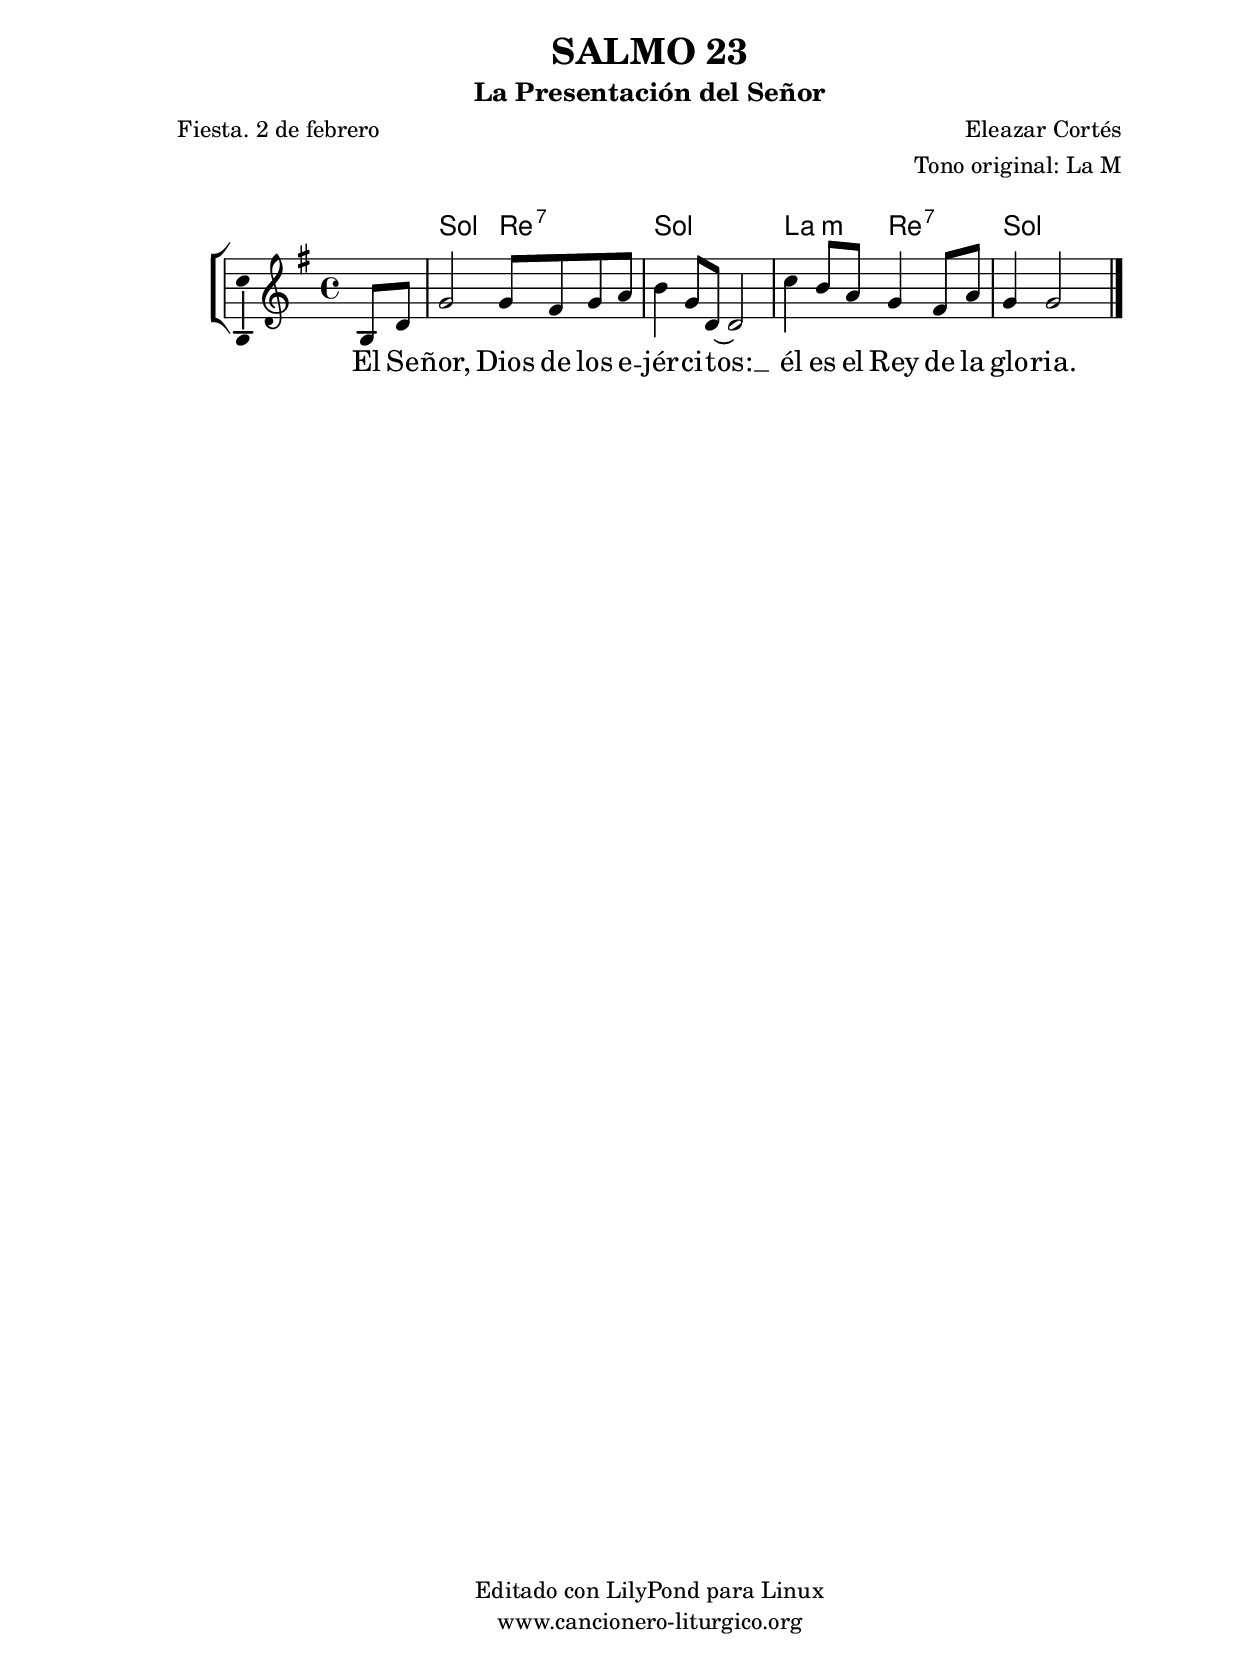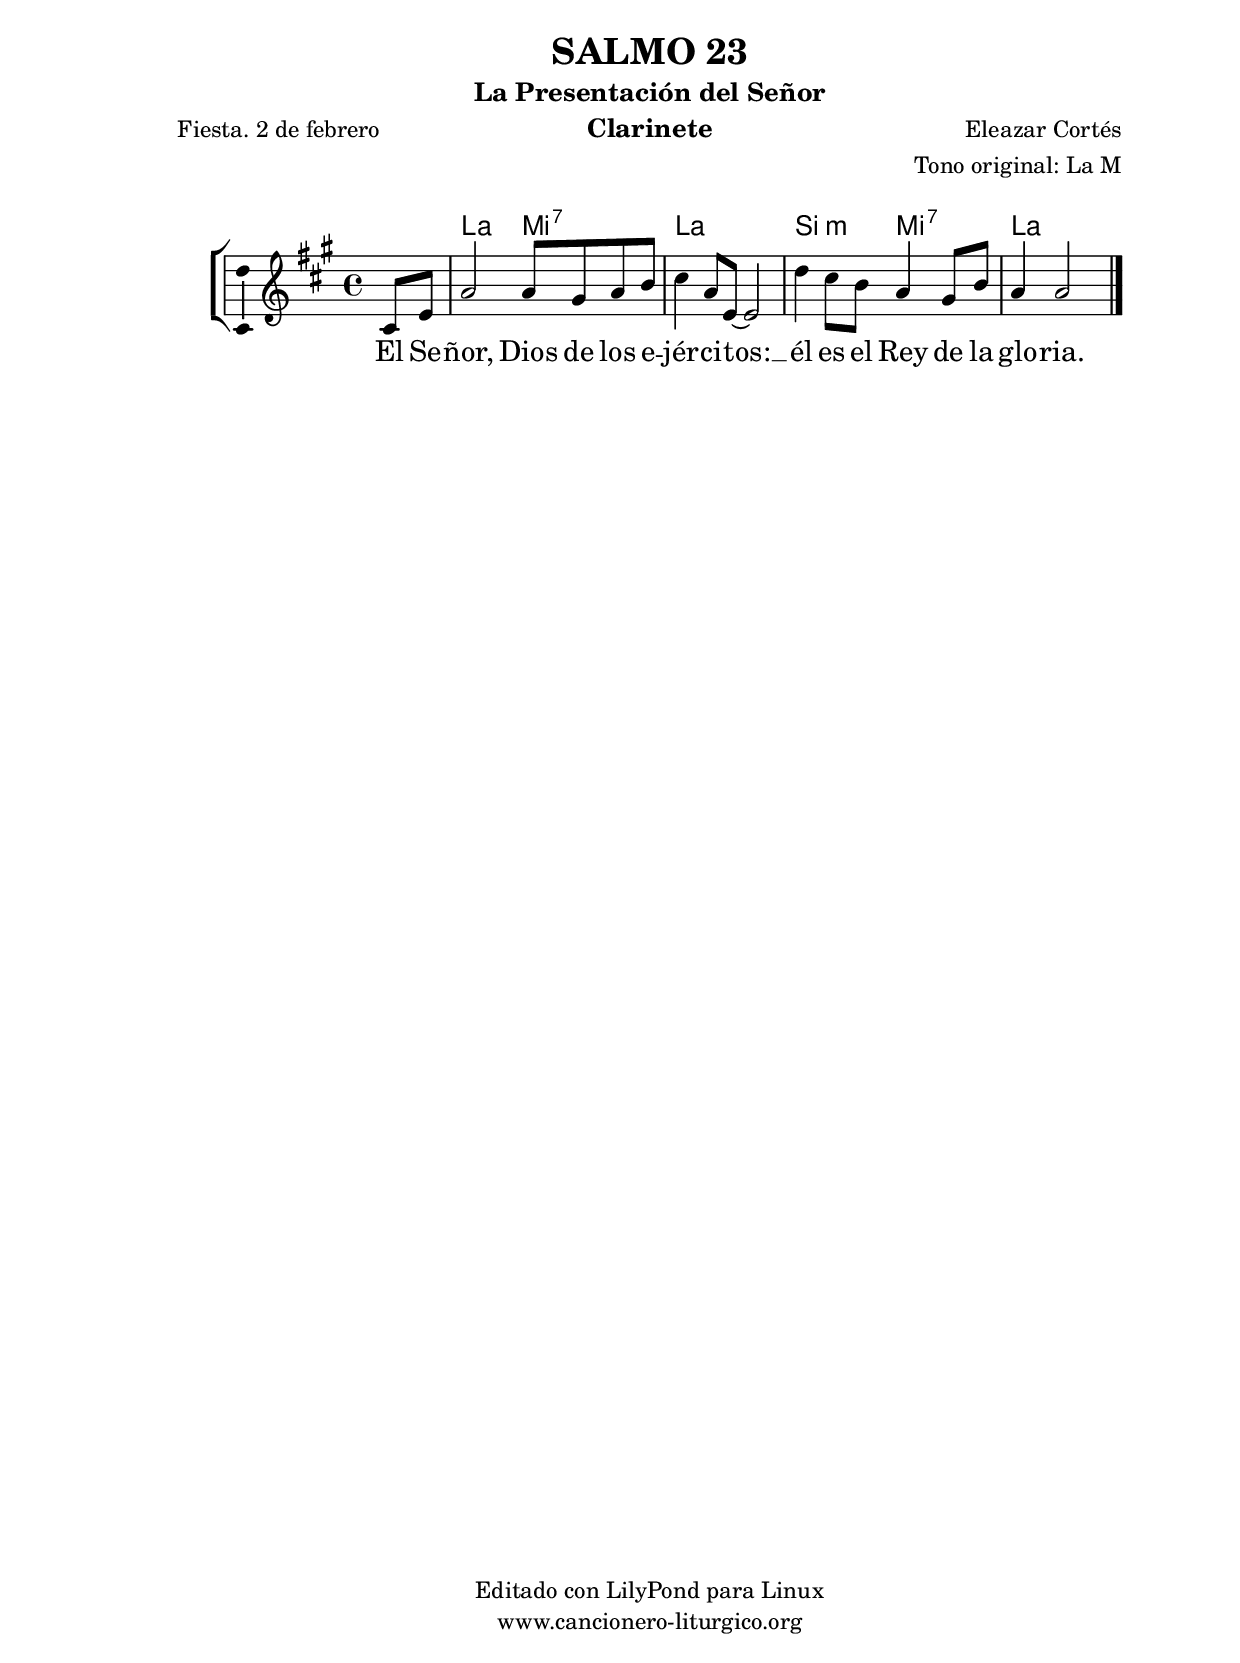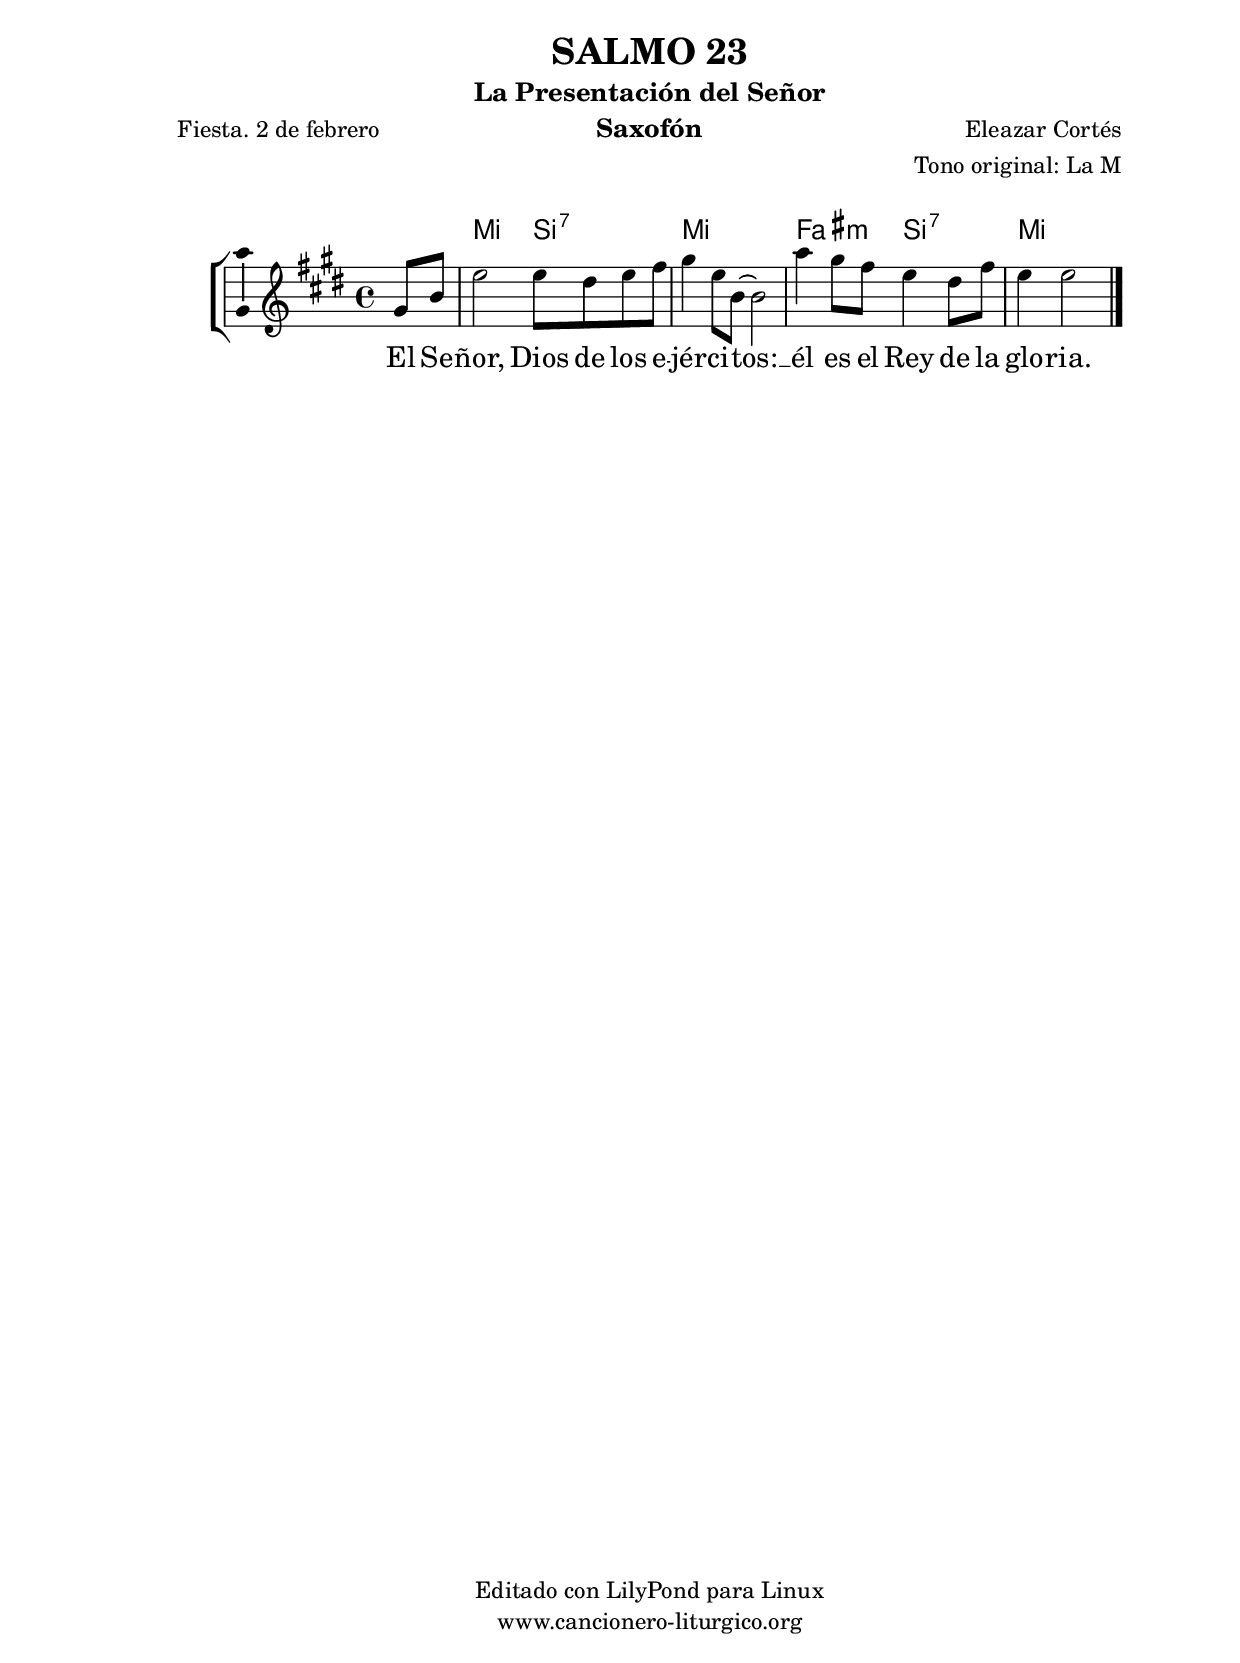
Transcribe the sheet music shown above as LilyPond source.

%
%para convertir .midi en .wav:
%timidity filename.midi -Ow -o finename.wav
%
%
%Para convertir de .wav a .mp3:
%lame -h -m j filename.wav
%
%
%para escuchar el midi:
%timidity nombrefichero.midi
%


%versión de lilypond para la que se ha escrito esta partitura:
\version "2.16.0"

	%Tamaño papel
	#(set-default-paper-size "a4")
	%Tamaño partitura
	#(set-global-staff-size 20)
	%No responde al pulsar sobre una nota
	#(ly:set-option 'point-and-click #f)

%parámetros del encabezamiento:
\header {
	title = "SALMO 23"
	subtitle = "La Presentación del Señor"
	composer = "Eleazar Cortés"
	poet = "Fiesta. 2 de febrero"
	meter = ""
	arranger = "Tono original: La M"
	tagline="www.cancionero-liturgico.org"
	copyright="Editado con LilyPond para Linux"
	}

%parámetros asociados al papel:
\paper  {
	oddHeaderMarkup = \markup {\fill-line { \on-the-fly #not-first-page \fromproperty #'header:title \on-the-fly #not-first-page \fromproperty #'header:composer }}
	evenHeaderMarkup = \markup {\fill-line { \fromproperty #'header:composer \fromproperty #'header:title }}
	#(set-paper-size "a4")
	print-page-number = ##f
	first-page-number = 1
	print-first-page-number = ##f
%	head-separation = 3.0 \cm
	top-margin = 2.0 \cm
	bottom-margin = 0.5\cm
%%%	bottom-margin = -1.0\cm
	left-margin = 3.0 \cm
	line-width = 16.0 \cm 
	indent = 8\mm
	interscoreline = 2.\mm
	between-system-space = 15\mm
%	para que las partituras no llenen la hoja:
	ragged-bottom = ##t
%	idem para la última hoja:
	ragged-last-bottom = ##f
%	para que las partituras llenen el ancho del papel:
	ragged-last = ##f
	after-title-space = 2.5 \cm
%page-count=1
%system-count=8

	%Flexible Vertical Spacing
%	markup-markup-spacing =
%	#'((basic-distance . 15) (minimum-distance . 15) (padding . 3))
	markup-system-spacing =
	#'((basic-distance . 15) (minimum-distance . 15) (padding . 3))
	system-system-spacing =
	#'((basic-distance . 15) (minimum-distance . 15) (padding . 3))
	score-system-spacing =
	#'((basic-distance . 15) (minimum-distance . 15) (padding . 5))
%	top-system-spacing = % header
%	#'((basic-distance . 8) (minimum-distance . 0) (padding . 3))
%	top-markup-spacing =
%	#'((basic-distance . 20) (minimum-distance . 20) (padding . 3))
	last-bottom-spacing = % footer
	#'((basic-distance . 5) (minimum-distance . 5) (padding . 3))
%	score-markup-spacing =
%	#'((basic-distance . 16) (minimum-distance . 13) (padding . 3))

	}


%parámetros que afectan a toda la partitura:
global =  {
	%clave de sol (G):
	\clef G
	%armadura:
	\transpose a g
	\key a \major
	\tempo 4=90
	\set Score.tempoHideNote = ##t
	}


acordes = {
	\italianChords
	\chordmode {
	\transpose a g
{

s4
a2 e:7 a s b:m e:7 a s

	}
	}
}

melodia = 
	\transpose a g
{
	\relative c'{

\time 4/4

\partial4 cis8 e
a2 a8 gis a b
cis4 a8 e~e2
d'4 cis8 b a4 gis8 b
a4 a2 s4

	\bar "|."
	}
	}


texto = \lyricmode {
El Se -- ñor, Dios de los e -- jér -- ci -- tos: __ él es el Rey de la glo -- ria.
	}


acordesStaff = \context ChordNames = acordesStaff <<
	\set chordChanges = ##t
	\acordes
	>>


vozStaff = \context Voice = vozStaff
\with {\consists "Ambitus_engraver"}
<<
%	\set Staff.instrumentName = ""
%	\set Staff.shortInstrumentName = ""
%	\set Staff.midiInstrument = #"clarinet"
%	\set Staff.midiInstrument = #"cello"
%	\set Staff.midiInstrument = #"flute"
	\set Staff.midiInstrument = #"electric guitar (jazz)"
%	\set Staff.midiInstrument = #"english horn"
%	\set Staff.midiInstrument = #"violin"
%	\set Staff.midiInstrument = #"glockenspiel"
	\set Staff.midiMinimumVolume = #0.7
	\set Staff.midiMaximumVolume = #0.9
	\global
	\melodia
	>>


textoStaff = \context Lyrics = textoStaff <<
	\lyricsto vozStaff \texto
	>>

\book {
	\score {
		\context ChoirStaff {
			\override StaffGroup.SystemStartBracket #'collapse-height = #1
			\override Score.SystemStartBar #'collapse-height = #1
			<<
			\acordesStaff
			\vozStaff
			\textoStaff
			>>
			}
		\layout {
	    		\context {
				\Lyrics
				\override LyricText #'font-size = #2
				}
	   		 \context {
				\Score
				%fontSize = #3
				\override StaffSymbol #'staff-space = #(magstep +3)
				%\override Beam #'thickness = #0.55
				%\override SpacingSpanner #'spacing-increment = #1.0
				%\override Slur #'height-limit = #1.5
				}
			}
		}
	\score {
		\unfoldRepeats
		\context ChoirStaff {
			<<
			\acordesStaff
			\vozStaff
			>>
			}
		\midi {
	  		\context {
	  			\Score
				tempoWholesPerMinute = #(ly:make-moment 70 4)
				}
			}
		}
	}

%Partitura para clarinete
#(define output-suffix "C")
\book {
	\header{
		instrument = "Clarinete"
		}
	\score {
		\context ChoirStaff {
			\override StaffGroup.SystemStartBracket #'collapse-height = #1
			\override Score.SystemStartBar #'collapse-height = #1
\transpose c d
			<<
			\acordesStaff
			\vozStaff
			\textoStaff
			>>
			}
		\layout {
	    		\context {
				\Lyrics
				\override LyricText #'font-size = #2
				}
	   		 \context {
				\Score
				%fontSize = #3
				\override StaffSymbol #'staff-space = #(magstep +3)
				%\override Beam #'thickness = #0.55
				%\override SpacingSpanner #'spacing-increment = #1.0
				%\override Slur #'height-limit = #1.5
				}
			}
		}
	}

%Partitura para saxofón
#(define output-suffix "S")
\book {
	\header{
		instrument = "Saxofón"
		}
	\score {
		\context ChoirStaff {
			\override StaffGroup.SystemStartBracket #'collapse-height = #1
			\override Score.SystemStartBar #'collapse-height = #1
\transpose c a
			<<
			\acordesStaff
			\vozStaff
			\textoStaff
			>>
			}
		\layout {
	    		\context {
				\Lyrics
				\override LyricText #'font-size = #2
				}
	   		 \context {
				\Score
				%fontSize = #3
				\override StaffSymbol #'staff-space = #(magstep +3)
				%\override Beam #'thickness = #0.55
				%\override SpacingSpanner #'spacing-increment = #1.0
				%\override Slur #'height-limit = #1.5
				}
			}
		}
	}

